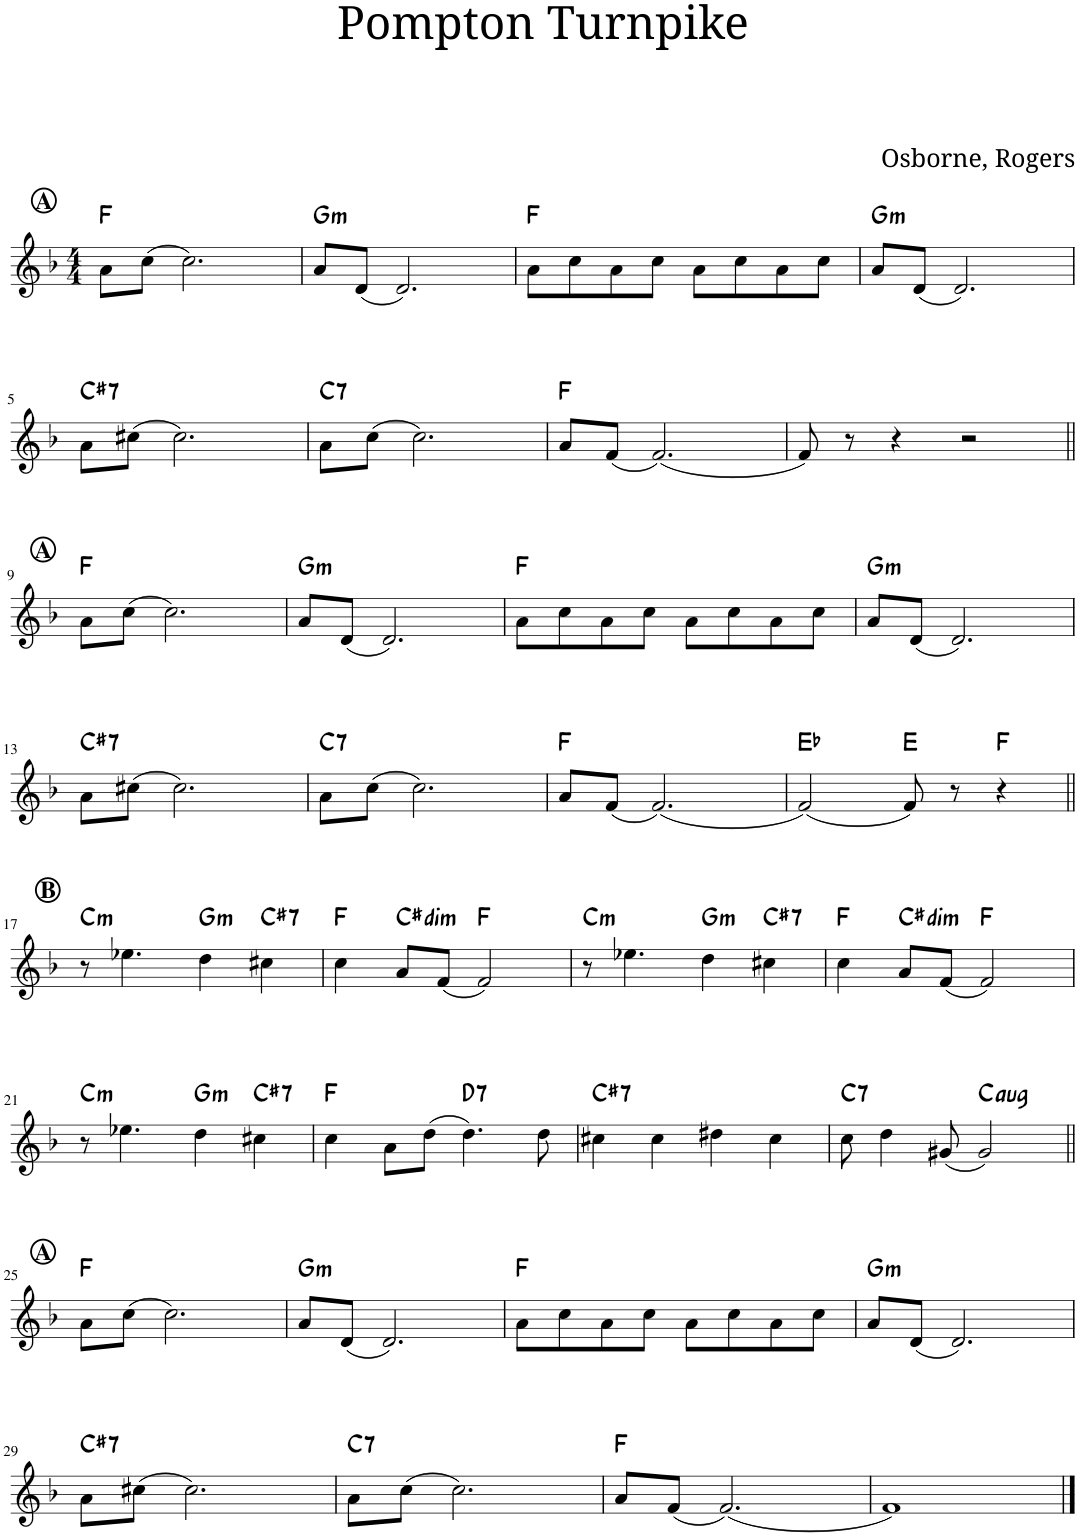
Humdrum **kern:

**kern	**harte
*part1	*part1
*staff1	*
*I"Piano	*
*I'Pno.	*
*clefG2	*
*k[b-]	*
*M4/4	*
=1	=1
!LO:TX:a:B:t=A	!
8a\L	F:maj
(8cc\J	.
2.cc\)	.
=2	=2
!	!LO:H:kt=m
8a/L	G:min
(8d/J	.
2.d/)	.
=3	=3
8a\L	F:maj
8cc\	.
8a\	.
8cc\J	.
8a\L	.
8cc\	.
8a\	.
8cc\J	.
=4	=4
!	!LO:H:kt=m
8a/L	G:min
(8d/J	.
2.d/)	.
!!LO:LB:g=z
=5	=5
!	!LO:H:kt=7
8a\L	C#:7
(8cc#X\J	.
2.cc#\)	.
=6	=6
!	!LO:H:kt=7
8a\L	C:7
(8cc\J	.
2.cc\)	.
=7	=7
8a/L	F:maj
(8f/J	.
(2.f/)	.
=8	=8
8f/)	.
8r	.
4r	.
2r	.
!!LO:LB:g=z
=9||	=9||
!LO:TX:a:B:t=A	!
8a\L	F:maj
(8cc\J	.
2.cc\)	.
=10	=10
!	!LO:H:kt=m
8a/L	G:min
(8d/J	.
2.d/)	.
=11	=11
8a\L	F:maj
8cc\	.
8a\	.
8cc\J	.
8a\L	.
8cc\	.
8a\	.
8cc\J	.
=12	=12
!	!LO:H:kt=m
8a/L	G:min
(8d/J	.
2.d/)	.
!!LO:LB:g=z
=13	=13
!	!LO:H:kt=7
8a\L	C#:7
(8cc#X\J	.
2.cc#\)	.
=14	=14
!	!LO:H:kt=7
8a\L	C:7
(8cc\J	.
2.cc\)	.
=15	=15
8a/L	F:maj
(8f/J	.
(2.f/)	.
=16	=16
(2f/)	Eb:maj
8f/)	E:maj
8r	.
4r	F:maj
!!LO:LB:g=z
=17||	=17||
!	!LO:H:kt=m
8r	C:min
!LO:TX:a:B:t=B	!
4.ee-X\	.
!	!LO:H:kt=m
4dd\	G:min
!	!LO:H:kt=7
4cc#X\	C#:7
=18	=18
4cc\	F:maj
!	!LO:H:kt=dim
8a/L	C#:dim
(8f/J	.
2f/)	F:maj
=19	=19
!	!LO:H:kt=m
8r	C:min
4.ee-X\	.
!	!LO:H:kt=m
4dd\	G:min
!	!LO:H:kt=7
4cc#X\	C#:7
=20	=20
4cc\	F:maj
!	!LO:H:kt=dim
8a/L	C#:dim
(8f/J	.
2f/)	F:maj
!!LO:LB:g=z
=21	=21
!	!LO:H:kt=m
8r	C:min
4.ee-X\	.
!	!LO:H:kt=m
4dd\	G:min
!	!LO:H:kt=7
4cc#X\	C#:7
=22	=22
4cc\	F:maj
8a\L	.
(8dd\J	.
!	!LO:H:kt=7
4.dd\)	D:7
8dd\	.
=23	=23
!	!LO:H:kt=7
4cc#X\	C#:7
4cc#\	.
4dd#X\	.
4cc#\	.
=24	=24
!	!LO:H:kt=7
8cc\	C:7
4dd\	.
(8g#X/	.
!	!LO:H:kt=aug
2g#/)	C:aug
!!LO:LB:g=z
=25||	=25||
!LO:TX:a:B:t=A	!
8a\L	F:maj
(8cc\J	.
2.cc\)	.
=26	=26
!	!LO:H:kt=m
8a/L	G:min
(8d/J	.
2.d/)	.
=27	=27
8a\L	F:maj
8cc\	.
8a\	.
8cc\J	.
8a\L	.
8cc\	.
8a\	.
8cc\J	.
=28	=28
!	!LO:H:kt=m
8a/L	G:min
(8d/J	.
2.d/)	.
!!LO:LB:g=z
=29	=29
!	!LO:H:kt=7
8a\L	C#:7
(8cc#X\J	.
2.cc#\)	.
=30	=30
!	!LO:H:kt=7
8a\L	C:7
(8cc\J	.
2.cc\)	.
=31	=31
8a/L	F:maj
(8f/J	.
(2.f/)	.
=32	=32
1f)	.
==	==
*-	*-
